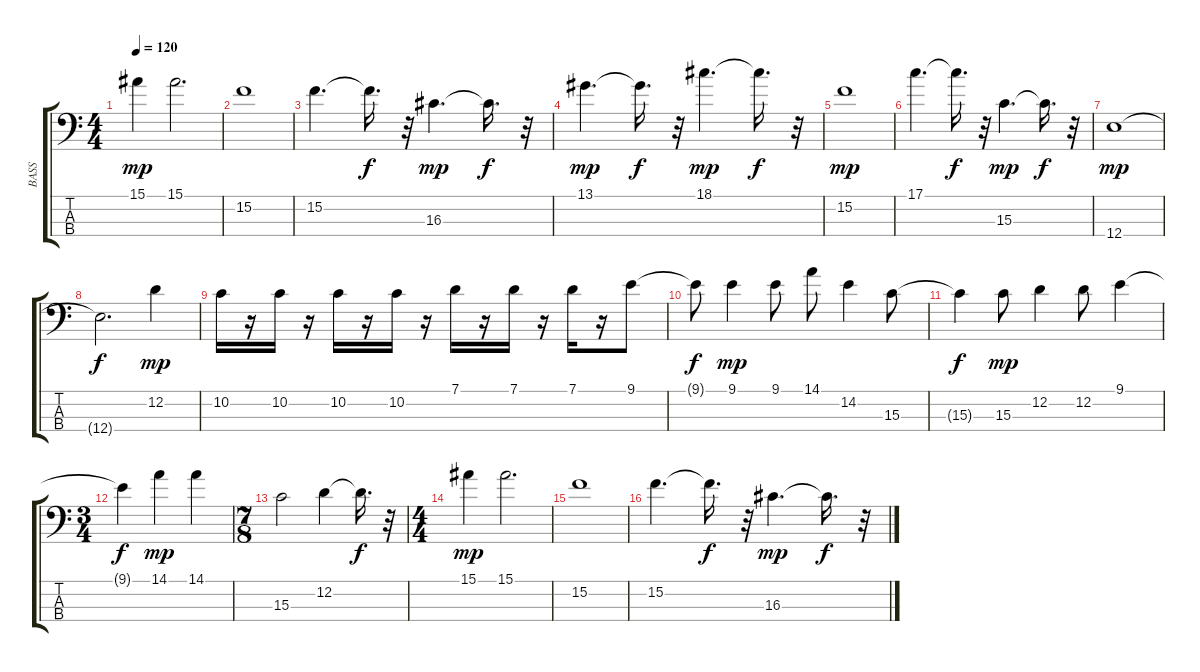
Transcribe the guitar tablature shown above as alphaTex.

\track ("BASS             " "BASS      ") {instrument fretlessbass}
\staff {score tabs}
\tuning (G2 D2 A1 E1) {hide}
\ts (4 4)
\tempo 120
\clef f4
\ks c
15.1.4{dy mp} 15.1.2{d} |
15.2.1 |
15.2.4{d} 15.2{t}.16{d dy f} r.32 16.3.4{d dy mp} 16.3{t}.16{d dy f} r.32 |
13.1.4{d dy mp} 13.1{t}.16{d dy f} r.32 18.1.4{d dy mp} 18.1{t}.16{d dy f} r.32 |
15.2.1{dy mp} |
17.1.4{d} 17.1{t}.16{d dy f} r.32 15.3.4{d dy mp} 15.3{t}.16{d dy f} r.32 |
12.4.1{dy mp} |
12.4{t}.2{d dy f} 12.2.4{dy mp} |
10.2.16 r.16 10.2.16 r.16 10.2.16 r.16 10.2.16 r.16 7.1.16 r.16 7.1.16 r.16 7.1.16 r.16 9.1.8 |
9.1{t}.8{dy f} 9.1.4{dy mp} 9.1.8 14.1.8 14.2.4 15.3.8 |
15.3{t}.4{dy f} 15.3.8{dy mp} 12.2.4 12.2.8 9.1.4 |
\ts (3 4)
9.1{t}.4{dy f} 14.1.4{dy mp} 14.1.4 |
\ts (7 8)
15.3.2 12.2.4 12.2{t}.16{d dy f} r.32 |
\ts (4 4)
15.1.4{dy mp} 15.1.2{d} |
15.2.1 |
15.2.4{d} 15.2{t}.16{d dy f} r.32 16.3.4{d dy mp} 16.3{t}.16{d dy f} r.32
